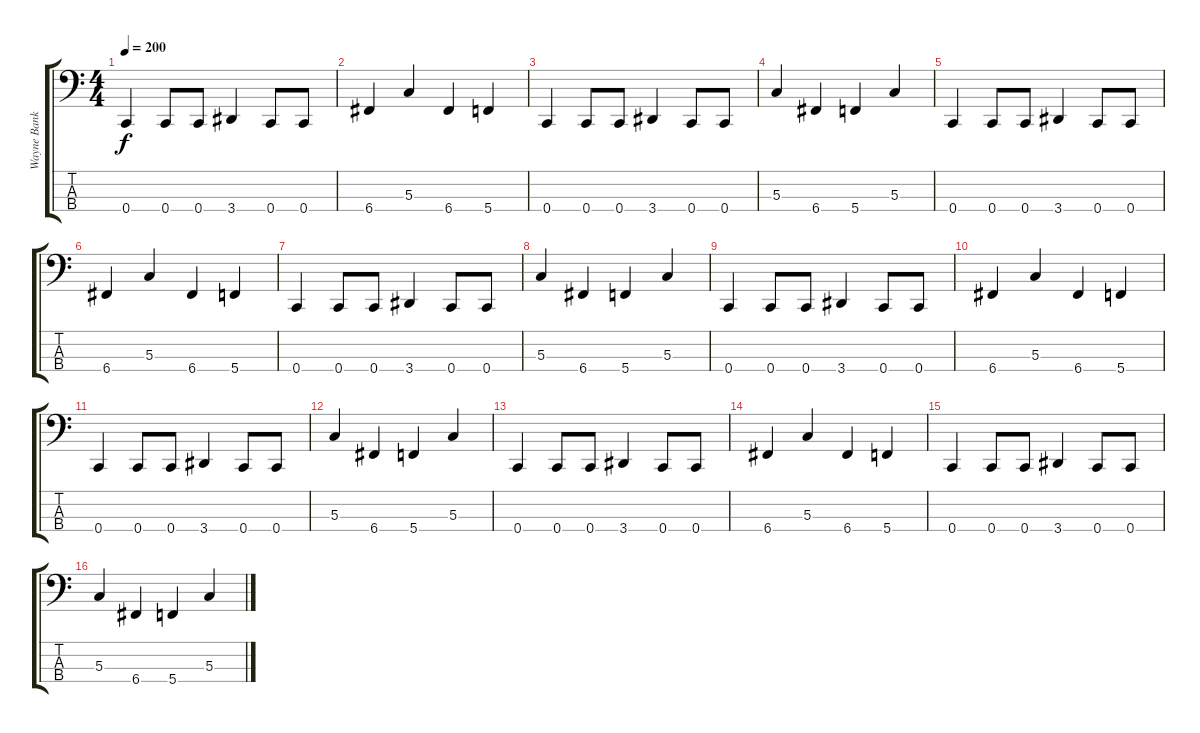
\track ("Wayne Banks" "Wayne Bank") {instrument electricbassfinger}
\staff {score tabs}
\tuning (F2 C2 G1 C1) {hide}
\ts (4 4)
\tempo 200
\clef f4
\ks c
0.4.4{dy f} 0.4.8 0.4.8 3.4.4 0.4.8 0.4.8 |
6.4.4 5.3.4 6.4.4 5.4.4 |
0.4.4 0.4.8 0.4.8 3.4.4 0.4.8 0.4.8 |
5.3.4 6.4.4 5.4.4 5.3.4 |
0.4.4 0.4.8 0.4.8 3.4.4 0.4.8 0.4.8 |
6.4.4 5.3.4 6.4.4 5.4.4 |
0.4.4 0.4.8 0.4.8 3.4.4 0.4.8 0.4.8 |
5.3.4 6.4.4 5.4.4 5.3.4 |
0.4.4 0.4.8 0.4.8 3.4.4 0.4.8 0.4.8 |
6.4.4 5.3.4 6.4.4 5.4.4 |
0.4.4 0.4.8 0.4.8 3.4.4 0.4.8 0.4.8 |
5.3.4 6.4.4 5.4.4 5.3.4 |
0.4.4 0.4.8 0.4.8 3.4.4 0.4.8 0.4.8 |
6.4.4 5.3.4 6.4.4 5.4.4 |
0.4.4 0.4.8 0.4.8 3.4.4 0.4.8 0.4.8 |
5.3.4 6.4.4 5.4.4 5.3.4
